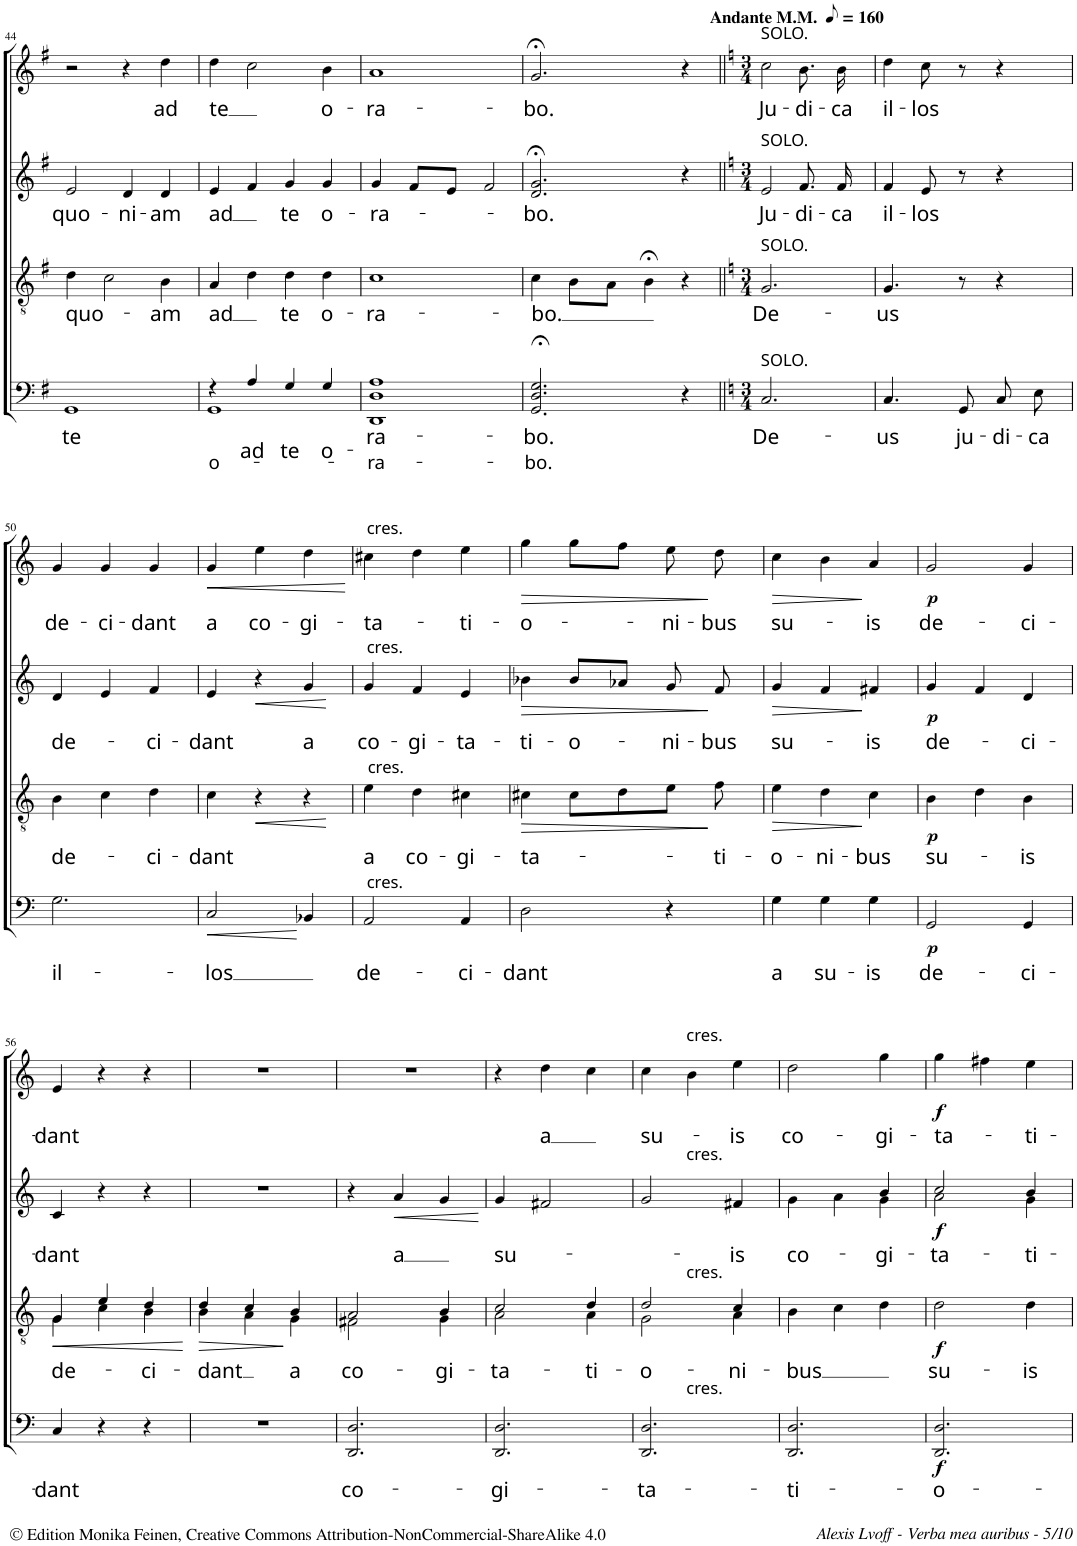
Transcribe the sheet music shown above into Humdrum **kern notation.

**kern	**text	**text	**dynam	**kern	**text	**dynam	**kern	**text	**dynam	**kern	**text	**dynam
*part4	*part4	*part4	*part4	*part3	*part3	*part3	*part2	*part2	*part2	*part1	*part1	*part1
*staff4	*staff4	*staff4	*staff4	*staff3	*staff3	*staff3	*staff2	*staff2	*staff2	*staff1	*staff1	*staff1
*I"BASSO.	*	*	*	*I"TENORE.	*	*	*I"ALTO.	*	*	*I"SOPRANO.	*	*
!!LO:PB:g=z
*clefF4	*	*	*	*clefGv2	*	*	*clefG2	*	*	*clefG2	*	*
*k[f#]	*	*	*	*k[f#]	*	*	*k[f#]	*	*	*k[f#]	*	*
*M4/4	*	*	*	*M4/4	*	*	*M4/4	*	*	*M4/4	*	*
*met(c)	*	*	*	*met(c)	*	*	*met(c)	*	*	*met(c)	*	*
=44	=44	=44	=44	=44	=44	=44	=44	=44	=44	=44	=44	=44
!	!LO:LY:b	!	!	!	!LO:LY:b	!	!	!LO:LY:b	!	!	!	!
1GG	te	.	.	4d\	quo-	.	2e/	quo-	.	2r	.	.
.	.	.	.	2c\	.	.	.	.	.	.	.	.
!	!	!	!	!	!	!	!	!LO:LY:b	!	!	!	!
.	.	.	.	.	.	.	4d/	-ni-	.	4r	.	.
!	!	!	!	!	!LO:LY:b	!	!	!LO:LY:b	!	!	!LO:LY:b	!
.	.	.	.	4B\	-am	.	4d/	-am	.	4dd\	ad	.
=45	=45	=45	=45	=45	=45	=45	=45	=45	=45	=45	=45	=45
*^	*	*	*	*	*	*	*	*	*	*	*	*
!	!	!	!LO:LY:b	!	!	!LO:LY:b	!	!	!LO:LY:b	!	!	!LO:LY:b	!
4r	1GG	.	o-	.	4A/	ad	.	4e/	ad	.	4dd\	te	.
!	!	!LO:LY:b	!	!	!	!	!	!	!	!	!	!	!
4A/	.	ad	.	.	4d\	.	.	4f#/	.	.	2cc\	.	.
!	!	!LO:LY:b	!	!	!	!LO:LY:b	!	!	!LO:LY:b	!	!	!	!
4G/	.	te	.	.	4d\	te	.	4g/	te	.	.	.	.
!	!	!LO:LY:b	!	!	!	!LO:LY:b	!	!	!LO:LY:b	!	!	!LO:LY:b	!
4G/	.	o-	.	.	4d\	o-	.	4g/	o-	.	4b\	o-	.
=46	=46	=46	=46	=46	=46	=46	=46	=46	=46	=46	=46	=46	=46
!	!	!LO:LY:b	!	!	!	!	!	!	!	!	!	!	!
!	!	!	!LO:LY:b	!	!	!LO:LY:b	!	!	!LO:LY:b	!	!	!LO:LY:b	!
1D 1A	1DD	.	-ra-	.	1c	-ra-	.	4g/	-ra-	.	1a	-ra-	.
.	.	.	.	.	.	.	.	8f#/L	.	.	.	.	.
.	.	.	.	.	.	.	.	8e/J	.	.	.	.	.
.	.	.	.	.	.	.	.	2f#/	.	.	.	.	.
=47	=47	=47	=47	=47	=47	=47	=47	=47	=47	=47	=47	=47	=47
!	!	!LO:LY:b	!	!	!	!	!	!	!	!	!	!	!
!	!	!	!LO:LY:b	!	!	!LO:LY:b	!	!	!LO:LY:b	!	!	!LO:LY:b	!
2.D/;< 2.G/;<	2.GG/	.	-bo.	.	4c\	-bo.	.	2.d/;< 2.g/;<	-bo.	.	2.g;</	-bo.	.
.	.	.	.	.	8B\L	.	.	.	.	.	.	.	.
.	.	.	.	.	8A\J	.	.	.	.	.	.	.	.
.	.	.	.	.	4B;<\	.	.	.	.	.	.	.	.
4r	4ryy	.	.	.	4r	.	.	4r	.	.	4r	.	.
*v	*v	*	*	*	*	*	*	*	*	*	*	*	*
=48||	=48||	=48||	=48||	=48||	=48||	=48||	=48||	=48||	=48||	=48||	=48||	=48||
*k[]	*	*	*	*k[]	*	*	*k[]	*	*	*k[]	*	*
*M3/4	*	*	*	*M3/4	*	*	*M3/4	*	*	*M3/4	*	*
*	*	*	*	*	*	*	*	*	*	*MM80	*	*
*^	*	*	*	*	*	*	*	*	*	*	*	*
!	!	!	!	!	!	!	!	!	!	!	!LO:TX:a:t=SOLO.	!	!
!	!	!	!	!	!	!	!	!	!	!	!LO:TX:a:B:t=Andante M.M.	!	!
!	!	!	!	!	!	!	!	!LO:TX:a:t=SOLO.	!	!	!	!	!
!	!	!	!	!	!LO:TX:a:t=SOLO.	!	!	!	!	!	!	!	!
!LO:TX:a:t=SOLO.	!	!	!	!	!	!	!	!	!	!	!	!	!
!	!	!LO:LY:b	!	!	!	!LO:LY:b	!	!	!LO:LY:b	!	!	!LO:LY:b	!
*v	*v	*	*	*	*	*	*	*	*	*	*	*	*
2.C/	De-	.	.	2.G/	De-	.	2e/	Ju-	.	2cc\	Ju-	.
!	!	!	!	!	!	!	!	!LO:LY:b	!	!	!LO:LY:b	!
.	.	.	.	.	.	.	8.f/	-di-	.	8.b\	-di-	.
!	!	!	!	!	!	!	!	!LO:LY:b	!	!	!LO:LY:b	!
.	.	.	.	.	.	.	16f/	-ca	.	16b\	-ca	.
=49	=49	=49	=49	=49	=49	=49	=49	=49	=49	=49	=49	=49
!	!LO:LY:b	!	!	!	!LO:LY:b	!	!	!LO:LY:b	!	!	!LO:LY:b	!
4.C/	-us	.	.	4.G/	-us	.	4f/	il-	.	4dd\	il-	.
!	!	!	!	!	!	!	!	!LO:LY:b	!	!	!LO:LY:b	!
.	.	.	.	.	.	.	8e/	-los	.	8cc\	-los	.
!	!LO:LY:b	!	!	!	!	!	!	!	!	!	!	!
8GG/	ju-	.	.	8r	.	.	8r	.	.	8r	.	.
!	!LO:LY:b	!	!	!	!	!	!	!	!	!	!	!
8C\L	-di-	.	.	4r	.	.	4r	.	.	4r	.	.
!	!LO:LY:b	!	!	!	!	!	!	!	!	!	!	!
8E\J	-ca	.	.	.	.	.	.	.	.	.	.	.
!!LO:LB:g=z
=50	=50	=50	=50	=50	=50	=50	=50	=50	=50	=50	=50	=50
!	!LO:LY:b	!	!	!	!LO:LY:b	!	!	!LO:LY:b	!	!	!LO:LY:b	!
2.G\	il-	.	.	4B\	de-	.	4d/	de-	.	4g/	de-	.
!	!	!	!	!	!	!	!	!	!	!	!LO:LY:b	!
.	.	.	.	4c\	.	.	4e/	.	.	4g/	-ci-	.
!	!	!	!	!	!LO:LY:b	!	!	!LO:LY:b	!	!	!LO:LY:b	!
.	.	.	.	4d\	-ci-	.	4f/	-ci-	.	4g/	-dant	.
=51	=51	=51	=51	=51	=51	=51	=51	=51	=51	=51	=51	=51
!	!LO:LY:b	!	!LO:HP:b	!	!LO:LY:b	!	!	!LO:LY:b	!	!	!LO:LY:b	!LO:HP:b
2C/	-los	.	<	4c\	-dant	.	4e/	-dant	.	4g/	a	<
!	!	!	!	!	!	!LO:HP:b	!	!	!LO:HP:b	!	!LO:LY:b	!
.	.	.	.	4r	.	<	4r	.	<	4ee\	co-	.
!	!	!	!	!	!	!	!	!LO:LY:b	!	!	!LO:LY:b	!
4BB-X/	.	.	[	4r	.	.	4g/	a	.	4dd\	-gi-	.
.	.	.	.	.	.	[	.	.	[	.	.	[
=52	=52	=52	=52	=52	=52	=52	=52	=52	=52	=52	=52	=52
!	!	!	!	!	!	!	!	!	!	!LO:TX:a:t=cres.	!	!
!	!	!	!	!	!	!	!LO:TX:a:t=cres.	!	!	!	!	!
!	!	!	!	!LO:TX:a:t=cres.	!	!	!	!	!	!	!	!
!LO:TX:a:t=cres.	!	!	!	!	!	!	!	!	!	!	!	!
!	!LO:LY:b	!	!	!	!LO:LY:b	!	!	!LO:LY:b	!	!	!LO:LY:b	!
2AA/	de-	.	.	4e\	a	.	4g/	co-	.	4cc#X\	-ta-	.
!	!	!	!	!	!LO:LY:b	!	!	!LO:LY:b	!	!	!	!
.	.	.	.	4d\	co-	.	4f/	-gi-	.	4dd\	.	.
!	!LO:LY:b	!	!	!	!LO:LY:b	!	!	!LO:LY:b	!	!	!LO:LY:b	!
4AA/	-ci-	.	.	4c#X\	-gi-	.	4e/	-ta-	.	4ee\	-ti-	.
=53	=53	=53	=53	=53	=53	=53	=53	=53	=53	=53	=53	=53
!	!LO:LY:b	!	!	!	!LO:LY:b	!LO:HP:b	!	!LO:LY:b	!LO:HP:b	!	!LO:LY:b	!LO:HP:b
2D\	-dant	.	.	4c#X\	-ta-	>	4b-X\	-ti-	>	4gg\	-o-	>
!	!	!	!	!	!	!	!	!LO:LY:b	!	!	!	!
.	.	.	.	8c#\L	.	.	8b-/L	-o-	.	8gg\L	.	.
.	.	.	.	8d\	.	.	8a-X/J	.	.	8ff\J	.	.
!	!	!	!	!	!	!	!	!LO:LY:b	!	!	!LO:LY:b	!
4r	.	.	.	8e\J	.	.	8g/	-ni-	.	8ee\	-ni-	.
!	!	!	!	!	!LO:LY:b	!	!	!LO:LY:b	!	!	!LO:LY:b	!
.	.	.	.	8f\	-ti-	]	8f/	-bus	]	8dd\	-bus	]
=54	=54	=54	=54	=54	=54	=54	=54	=54	=54	=54	=54	=54
!	!LO:LY:b	!	!	!	!LO:LY:b	!LO:HP:b	!	!LO:LY:b	!LO:HP:b	!	!LO:LY:b	!LO:HP:b
4G\	a	.	.	4e\	-o-	>	4g/	su-	>	4cc\	su-	>
!	!LO:LY:b	!	!	!	!LO:LY:b	!	!	!	!	!	!	!
4G\	su-	.	.	4d\	-ni-	.	4f/	.	.	4b\	.	.
!	!LO:LY:b	!	!	!	!LO:LY:b	!	!	!LO:LY:b	!	!	!LO:LY:b	!
4G\	-is	.	.	4c\	-bus	]	4f#X/	-is	]	4a/	-is	]
=55	=55	=55	=55	=55	=55	=55	=55	=55	=55	=55	=55	=55
!	!LO:LY:b	!	!LO:DY:b	!	!LO:LY:b	!LO:DY:b	!	!LO:LY:b	!LO:DY:b	!	!LO:LY:b	!LO:DY:b
2GG/	de-	.	p	4B\	su-	p	4g/	de-	p	2g/	de-	p
.	.	.	.	4d\	.	.	4f/	.	.	.	.	.
!	!LO:LY:b	!	!	!	!LO:LY:b	!	!	!LO:LY:b	!	!	!LO:LY:b	!
4GG/	-ci-	.	.	4B\	-is	.	4d/	-ci-	.	4g/	-ci-	.
!!LO:LB:g=z
=56	=56	=56	=56	=56	=56	=56	=56	=56	=56	=56	=56	=56
!	!LO:LY:b	!	!	!	!LO:LY:b	!LO:HP:b	!	!LO:LY:b	!	!	!LO:LY:b	!
*	*	*	*	*^	*	*	*	*	*	*	*	*
4C/	-dant	.	.	4G/	4G\	de-	<	4c/	-dant	.	4e/	-dant	.
4r	.	.	.	4e/	4c\	.	.	4r	.	.	4r	.	.
!	!	!	!	!	!	!LO:LY:b	!	!	!	!	!	!	!
4r	.	.	.	4d/	4B\	-ci-	.	4r	.	.	4r	.	.
*	*	*	*	*v	*v	*	*	*	*	*	*	*	*
.	.	.	.	.	.	[	.	.	.	.	.	.
=57	=57	=57	=57	=57	=57	=57	=57	=57	=57	=57	=57	=57
!	!	!	!	!	!LO:LY:b	!LO:HP:b	!	!	!	!	!	!
*	*	*	*	*^	*	*	*	*	*	*	*	*
2.r	.	.	.	4d/	4B\	-dant	>	2.r	.	.	2.r	.	.
.	.	.	.	4c/	4A\	.	.	.	.	.	.	.	.
!	!	!	!	!	!	!LO:LY:b	!	!	!	!	!	!	!
.	.	.	.	4B/	4G\	a	]	.	.	.	.	.	.
=58	=58	=58	=58	=58	=58	=58	=58	=58	=58	=58	=58	=58	=58
!	!LO:LY:b	!	!	!	!	!LO:LY:b	!	!	!	!	!	!	!
2.DD/ 2.D/	co-	.	.	2A/	2F#X\	co-	.	4r	.	.	2.r	.	.
!	!	!	!	!	!	!	!	!	!LO:LY:b	!LO:HP:b	!	!	!
.	.	.	.	.	.	.	.	4a/	a	<	.	.	.
!	!	!	!	!	!	!LO:LY:b	!	!	!	!	!	!	!
.	.	.	.	4B/	4G\	-gi-	.	4g/	.	.	.	.	.
*	*	*	*	*v	*v	*	*	*	*	*	*	*	*
.	.	.	.	.	.	.	.	.	[	.	.	.
=59	=59	=59	=59	=59	=59	=59	=59	=59	=59	=59	=59	=59
!	!LO:LY:b	!	!	!	!LO:LY:b	!	!	!LO:LY:b	!	!	!	!
*	*	*	*	*^	*	*	*	*	*	*	*	*
2.DD/ 2.D/	-gi-	.	.	2c/	2A\	-ta-	.	4g/	su-	.	4r	.	.
!	!	!	!	!	!	!	!	!	!	!	!	!LO:LY:b	!
.	.	.	.	.	.	.	.	2f#X/	.	.	4dd\	a	.
!	!	!	!	!	!	!LO:LY:b	!	!	!	!	!	!	!
.	.	.	.	4d/	4A\	-ti-	.	.	.	.	4cc\	.	.
=60	=60	=60	=60	=60	=60	=60	=60	=60	=60	=60	=60	=60	=60
!	!LO:LY:b	!	!	!	!	!LO:LY:b	!	!	!	!	!	!LO:LY:b	!
*^	*	*	*	*	*^	*	*	*^	*	*	*	*	*
2.DD/ 2.D/	4ryy	-ta-	.	.	2d/	2G\	4ryy	-o-	.	2g/	4ryy	.	.	4cc\	su-	.
!	!	!	!	!	!	!	!	!	!	!	!	!	!	!LO:TX:a:t=cres.	!	!
!	!	!	!	!	!	!	!	!	!	!	!LO:TX:a:t=cres.	!	!	!	!	!
!	!	!	!	!	!	!	!LO:TX:a:t=cres.	!	!	!	!	!	!	!	!	!
!	!LO:TX:a:t=cres.	!	!	!	!	!	!	!	!	!	!	!	!	!	!	!
.	2ryy	.	.	.	.	.	2ryy	.	.	.	2ryy	.	.	4b\	.	.
!	!	!	!	!	!	!	!	!LO:LY:b	!	!	!	!LO:LY:b	!	!	!LO:LY:b	!
.	.	.	.	.	4c/	4A\	.	-ni-	.	4f#X/	.	-is	.	4ee\	-is	.
=61	=61	=61	=61	=61	=61	=61	=61	=61	=61	=61	=61	=61	=61	=61	=61	=61
!	!	!LO:LY:b	!	!	!	!	!	!LO:LY:b	!	!	!	!LO:LY:b	!	!	!LO:LY:b	!
*v	*v	*	*	*	*	*	*	*	*	*	*	*	*	*	*	*
*	*	*	*	*v	*v	*v	*	*	*	*	*	*	*	*	*
2.DD/ 2.D/	-ti-	.	.	4B\	-bus	.	4g\	2ryy	co-	.	2dd\	co-	.
.	.	.	.	4c\	.	.	4a\	.	.	.	.	.	.
!	!	!	!	!	!	!	!	!	!LO:LY:b	!	!	!LO:LY:b	!
.	.	.	.	4d\	.	.	4b/	4g\	-gi-	.	4gg\	-gi-	.
=62	=62	=62	=62	=62	=62	=62	=62	=62	=62	=62	=62	=62	=62
!	!LO:LY:b	!	!LO:DY:b	!	!LO:LY:b	!LO:DY:b	!	!	!LO:LY:b	!LO:DY:b	!	!LO:LY:b	!LO:DY:b
2.DD/ 2.D/	-o-	.	f	2d\	su-	f	2cc/	2a\	-ta-	f	4gg\	-ta-	f
.	.	.	.	.	.	.	.	.	.	.	4ff#X\	.	.
!	!	!	!	!	!LO:LY:b	!	!	!	!LO:LY:b	!	!	!LO:LY:b	!
.	.	.	.	4d\	-is	.	4b/	4g\	-ti-	.	4ee\	-ti-	.
*	*	*	*	*	*	*	*v	*v	*	*	*	*	*
=	=	=	=	=	=	=	=	=	=	=	=	=
*-	*-	*-	*-	*-	*-	*-	*-	*-	*-	*-	*-	*-
